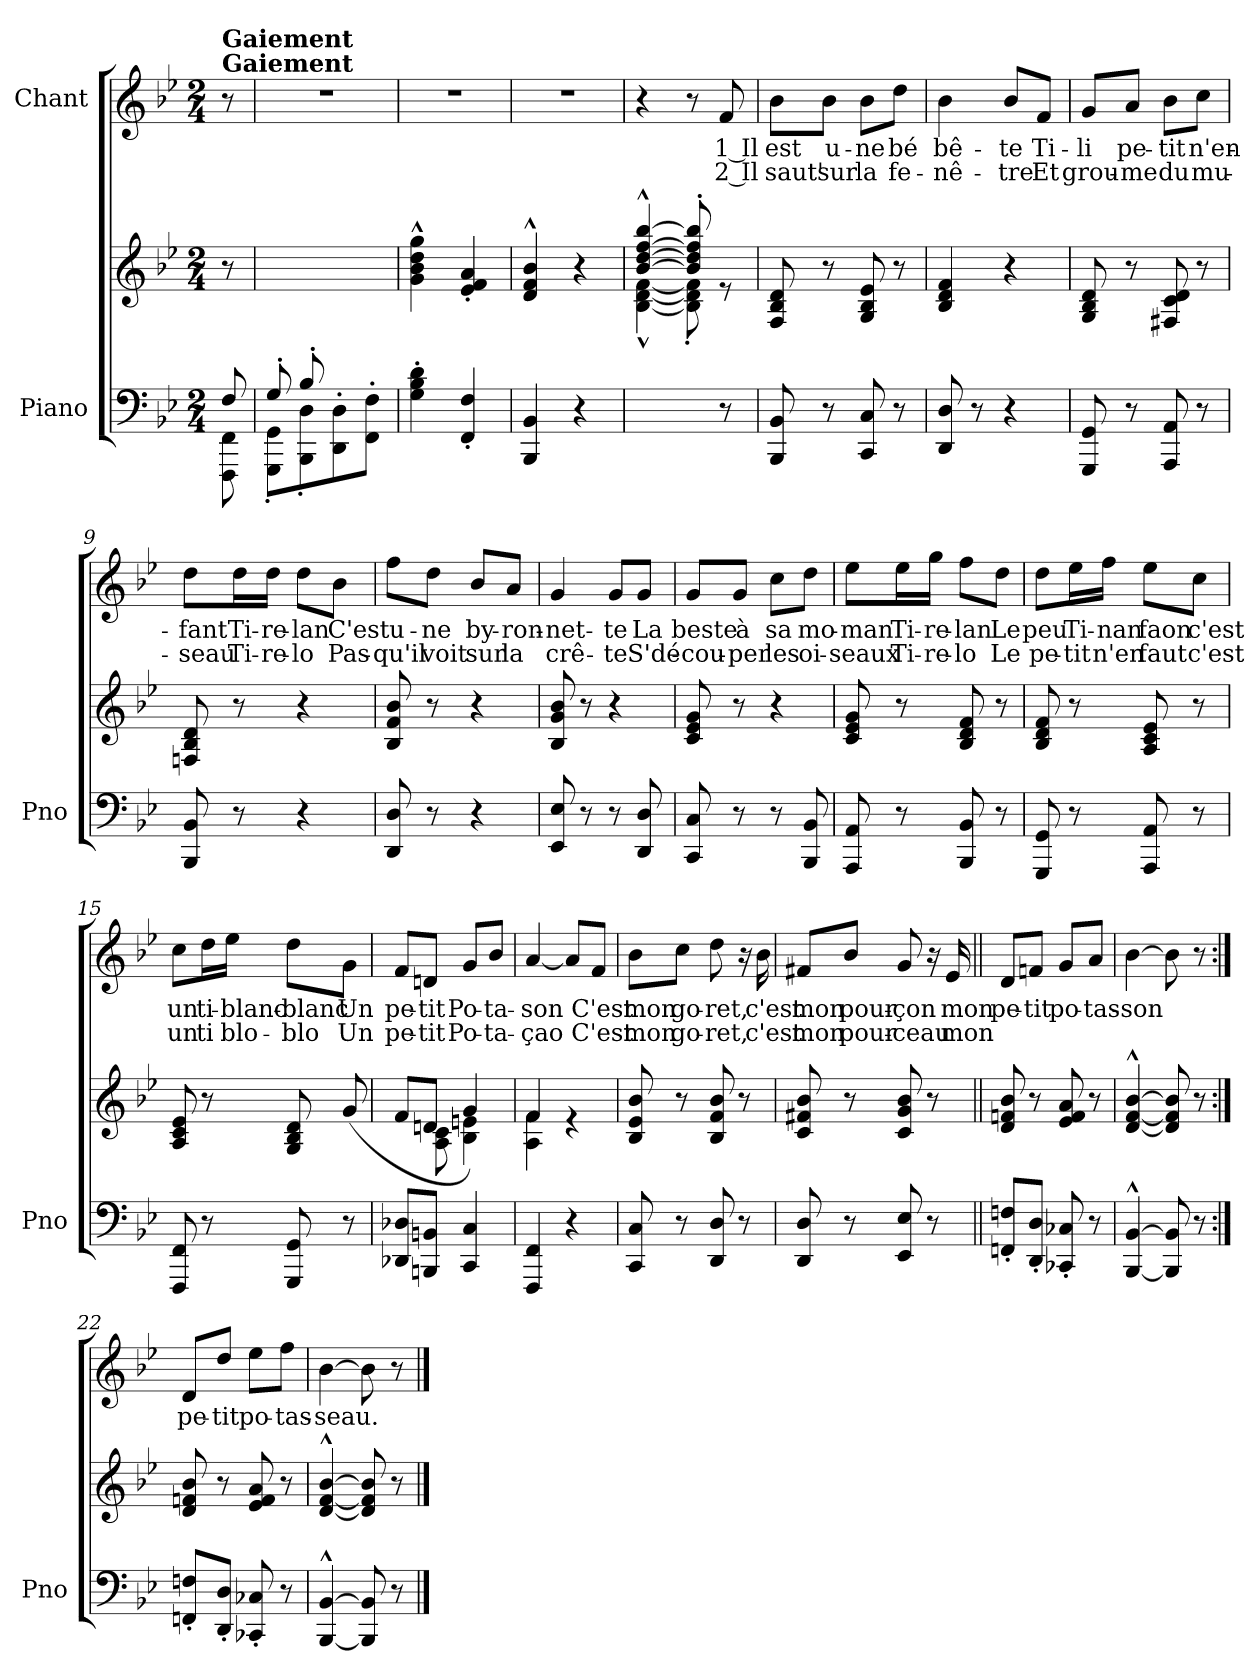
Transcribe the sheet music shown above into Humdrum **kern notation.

**kern	**kern	**kern	**text	**text
*part2	*part2	*part1	*part1	*part1
*staff3	*staff2	*staff1	*staff1	*staff1
*I"Piano	*	*I"Chant	*	*
*I'Pno	*	*	*	*
*clefF4	*clefG2	*clefG2	*	*
*k[b-e-]	*k[b-e-]	*k[b-e-]	*	*
*M2/4	*M2/4	*M2/4	*	*
=1	=1	=1	=1	=1
*^	*	*	*	*
!	!	!	!LO:TX:a:B:t=Gaiement	!	!
!	!	!	!LO:TX:a:B:t=Gaiement	!	!
8F/	8FFF\ 8FF\	8r	8r	.	.
=2	=2	=2	=2	=2	=2
8G'/L	8GGG\' 8GG\'L	4ryy	2r	.	.
8B-'/	8BBB-\' 8D\'	.	.	.	.
4ryy	8DD\' 8D\'	8d'\	.	.	.
.	8FF\' 8F\'J	8f'\J	.	.	.
*v	*v	*	*	*	*
=3	=3	=3	=3	=3
4G\' 4B-\' 4d\'	4g\^^ 4b-\^^ 4dd\^^ 4gg\^^	2r	.	.
4FF/' 4F/'	4e-/' 4f/' 4a/'	.	.	.
=4	=4	=4	=4	=4
4BBB-/ 4BB-/	4d/^^ 4f/^^ 4b-/^^	2r	.	.
4r	4r	.	.	.
=5	=5	=5	=5	=5
*	*^	*	*	*
4ryy	[4b-/^^ [4dd/^^ [4ff/^^ [4bb-/^^	[4B-\^^ [4d\^^ [4f\^^	4r	.	.
8ryy	8b-/]' 8dd/]' 8ff/]' 8bb-/]'	8B-\]' 8d\]' 8f\]'	8r	.	.
!	!	!	!	!LO:LY:b	!LO:LY:b
8r	8re	8ryy	8f/	1 Il	2 Il
!!LO:LB:g=z
=6	=6	=6	=6	=6	=6
!	!	!	!	!LO:LY:b	!LO:LY:b
*	*v	*v	*	*	*
8BBB-/ 8BB-/	8F/ 8B-/ 8d/	8b-\L	est	saut'
!	!	!	!LO:LY:b	!LO:LY:b
8r	8r	8b-\J	u-	sur
!	!	!	!LO:LY:b	!LO:LY:b
8CC/ 8C/	8G/ 8B-/ 8e-/	8b-\L	-ne	la
!	!	!	!LO:LY:b	!LO:LY:b
8r	8r	8dd\J	bé	fe-
=7	=7	=7	=7	=7
!	!	!	!LO:LY:b	!LO:LY:b
8DD/ 8D/	4B-/ 4d/ 4f/	4b-\	bê-	-nê-
8r	.	.	.	.
!	!	!	!LO:LY:b	!LO:LY:b
4r	4r	8b-/L	-te	-tre
!	!	!	!LO:LY:b	!LO:LY:b
.	.	8f/J	Ti-	Et
=8	=8	=8	=8	=8
!	!	!	!LO:LY:b	!LO:LY:b
8GGG/ 8GG/	8G/ 8B-/ 8d/	8g/L	-li	grou-
!	!	!	!LO:LY:b	!LO:LY:b
8r	8r	8a/J	pe-	-me
!	!	!	!LO:LY:b	!LO:LY:b
8AAA/ 8AA/	8F#X/ 8c/ 8d/	8b-\L	-tit	du
!	!	!	!LO:LY:b	!LO:LY:b
8r	8r	8cc\J	n'en-	mu-
=9	=9	=9	=9	=9
!	!	!	!LO:LY:b	!LO:LY:b
8BBB-/ 8BB-/	8Fn/ 8B-/ 8d/	8dd\L	-fant	-seau
!	!	!	!LO:LY:b	!LO:LY:b
8r	8r	16dd\L	Ti-	Ti-
!	!	!	!LO:LY:b	!LO:LY:b
.	.	16dd\JJ	-re-	-re-
!	!	!	!LO:LY:b	!LO:LY:b
4r	4r	8dd\L	-lan	-lo
!	!	!	!LO:LY:b	!LO:LY:b
.	.	8b-\J	C'est	Pas-
!!LO:LB:g=z
=10	=10	=10	=10	=10
!	!	!	!LO:LY:b	!LO:LY:b
8DD/ 8D/	8B-/ 8f/ 8b-/	8ff\L	u-	-qu'il
!	!	!	!LO:LY:b	!LO:LY:b
8r	8r	8dd\J	-ne	voit
!	!	!	!LO:LY:b	!LO:LY:b
4r	4r	8b-/L	by-	sur
!	!	!	!LO:LY:b	!LO:LY:b
.	.	8a/J	-ron-	la
=11	=11	=11	=11	=11
!	!	!	!LO:LY:b	!LO:LY:b
8EE-/ 8E-/	8B-/ 8g/ 8b-/	4g/	-net-	crê-
8r	8r	.	.	.
!	!	!	!LO:LY:b	!LO:LY:b
8r	4r	8g/L	-te	-te
!	!	!	!LO:LY:b	!LO:LY:b
8DD/ 8D/	.	8g/J	La	S'dé-
=12	=12	=12	=12	=12
!	!	!	!LO:LY:b	!LO:LY:b
8CC/ 8C/	8c/ 8e-/ 8g/	8g/L	beste	-cou-
!	!	!	!LO:LY:b	!LO:LY:b
8r	8r	8g/J	à	-per
!	!	!	!LO:LY:b	!LO:LY:b
8r	4r	8cc\L	sa	les
!	!	!	!LO:LY:b	!LO:LY:b
8BBB-/ 8BB-/	.	8dd\J	mo-	oi-
=13	=13	=13	=13	=13
!	!	!	!LO:LY:b	!LO:LY:b
8AAA/ 8AA/	8c/ 8e-/ 8g/	8ee-\L	-man	-seaux
!	!	!	!LO:LY:b	!LO:LY:b
8r	8r	16ee-\L	Ti-	Ti-
!	!	!	!LO:LY:b	!LO:LY:b
.	.	16gg\JJ	-re-	-re-
!	!	!	!LO:LY:b	!LO:LY:b
8BBB-/ 8BB-/	8B-/ 8d/ 8f/	8ff\L	-lan	-lo
!	!	!	!LO:LY:b	!LO:LY:b
8r	8r	8dd\J	Le	Le
!!LO:PB:g=z
=14	=14	=14	=14	=14
!	!	!	!LO:LY:b	!LO:LY:b
8GGG/ 8GG/	8B-/ 8d/ 8f/	8dd\L	peu	pe-
!	!	!	!LO:LY:b	!LO:LY:b
8r	8r	16ee-\L	Ti-	-tit
!	!	!	!LO:LY:b	!LO:LY:b
.	.	16ff\JJ	-nan	n'en
!	!	!	!LO:LY:b	!LO:LY:b
8AAA/ 8AA/	8A/ 8c/ 8e-/	8ee-\L	faon	faut
!	!	!	!LO:LY:b	!LO:LY:b
8r	8r	8cc\J	c'est	c'est
=15	=15	=15	=15	=15
!	!	!	!LO:LY:b	!LO:LY:b
8FFF/ 8FF/	8A/ 8c/ 8e-/	8cc\L	un	un
!	!	!	!LO:LY:b	!LO:LY:b
8r	8r	16dd\L	ti-	ti
!	!	!	!LO:LY:b	!LO:LY:b
.	.	16ee-\JJ	-blanc-	blo-
!	!	!	!LO:LY:b	!LO:LY:b
8GGG/ 8GG/	8G/ 8B-/ 8d/	8dd\L	-blanc	-blo
!	!	!	!LO:LY:b	!LO:LY:b
8r	(>8g/	8g\J	Un	Un
=16	=16	=16	=16	=16
*	*^	*	*	*
!	!	!	!	!LO:LY:b	!LO:LY:b
8DD-X/ 8D-X/L	8f/L	8ryy	8f/L	pe-	pe-
!	!	!	!	!LO:LY:b	!LO:LY:b
8BBBn/ 8BBn/J	8dn/J	8A\ 8c\	8dn/J	-tit	-tit
!	!	!	!	!LO:LY:b	!LO:LY:b
4CC/ 4C/	4g/)	4B-\ 4en\	8g/L	Po-	Po-
!	!	!	!	!LO:LY:b	!LO:LY:b
.	.	.	8b-/J	-ta-	-ta-
!!LO:LB:g=z
=17	=17	=17	=17	=17	=17
!	!	!	!	!LO:LY:b	!LO:LY:b
4FFF/ 4FF/	4f/	4A\ 4f\	[4a/	-son	-çao
4r	4re	4ryy	8a/L]	.	.
!	!	!	!	!LO:LY:b	!LO:LY:b
.	.	.	8f/J	C'est	C'est
*	*v	*v	*	*	*
=18	=18	=18	=18	=18
!	!	!	!LO:LY:b	!LO:LY:b
8CC/ 8C/	8B-/ 8e-i/ 8b-/	8b-\L	mon	mon
!	!	!	!LO:LY:b	!LO:LY:b
8r	8r	8cc\J	go-	go-
!	!	!	!LO:LY:b	!LO:LY:b
8DD/ 8D/	8B-/ 8f/ 8b-/	8dd\	-ret,	-ret,
8r	8r	16r	.	.
!	!	!	!LO:LY:b	!LO:LY:b
.	.	16b-\	c'est	c'est
=19	=19	=19	=19	=19
!	!	!	!LO:LY:b	!LO:LY:b
8DD/ 8D/	8c/ 8f#X/ 8b-/	8f#X/L	mon	mon
!	!	!	!LO:LY:b	!LO:LY:b
8r	8r	8b-/J	pour-	pour-
!	!	!	!LO:LY:b	!LO:LY:b
8EE-/ 8E-/	8c/ 8g/ 8b-/	8g/	-çon	-ceau
8r	8r	16r	.	.
!	!	!	!LO:LY:b	!LO:LY:b
.	.	16e-/	mon	mon
!!LO:LB:g=z
=20||	=20||	=20||	=20||	=20||
!	!	!	!LO:LY:b	!
8FFn/' 8Fn/'L	8d/ 8fni/ 8b-/	8d/L	pe-	.
!	!	!	!LO:LY:b	!
8DD/' 8D/'J	8r	8fn/J	-tit	.
!	!	!	!LO:LY:b	!
8CC-X/' 8C-X/'	8e-/ 8f/ 8a/	8g/L	po-	.
!	!	!	!LO:LY:b	!
8r	8r	8a/J	-tas-	.
=21	=21	=21	=21	=21
!	!	!	!LO:LY:b	!
[4BBB-/^^ [4BB-/^^	[4d/^^ [4f/^^ [4b-/^^	[4b-\	-son	.
8BBB-/] 8BB-/]	8d/] 8f/] 8b-/]	8b-\]	.	.
8r	8r	8r	.	.
=22:|!	=22:|!	=22:|!	=22:|!	=22:|!
!	!	!	!LO:LY:b	!
8FFni/' 8Fni/'L	8d/ 8fni/ 8b-/	8d/L	pe-	.
!	!	!	!LO:LY:b	!
8DD/' 8D/'J	8r	8dd/J	-tit	.
!	!	!	!LO:LY:b	!
8CC-X/' 8C-X/'	8e-/ 8f/ 8a/	8ee-\L	po-	.
!	!	!	!LO:LY:b	!
8r	8r	8ff\J	-tas-	.
=23	=23	=23	=23	=23
!	!	!	!LO:LY:b	!
[4BBB-/^^ [4BB-/^^	[4d/^^ [4f/^^ [4b-/^^	[4b-\	-seau.	.
8BBB-/] 8BB-/]	8d/] 8f/] 8b-/]	8b-\]	.	.
8r	8r	8r	.	.
==	==	==	==	==
*-	*-	*-	*-	*-
